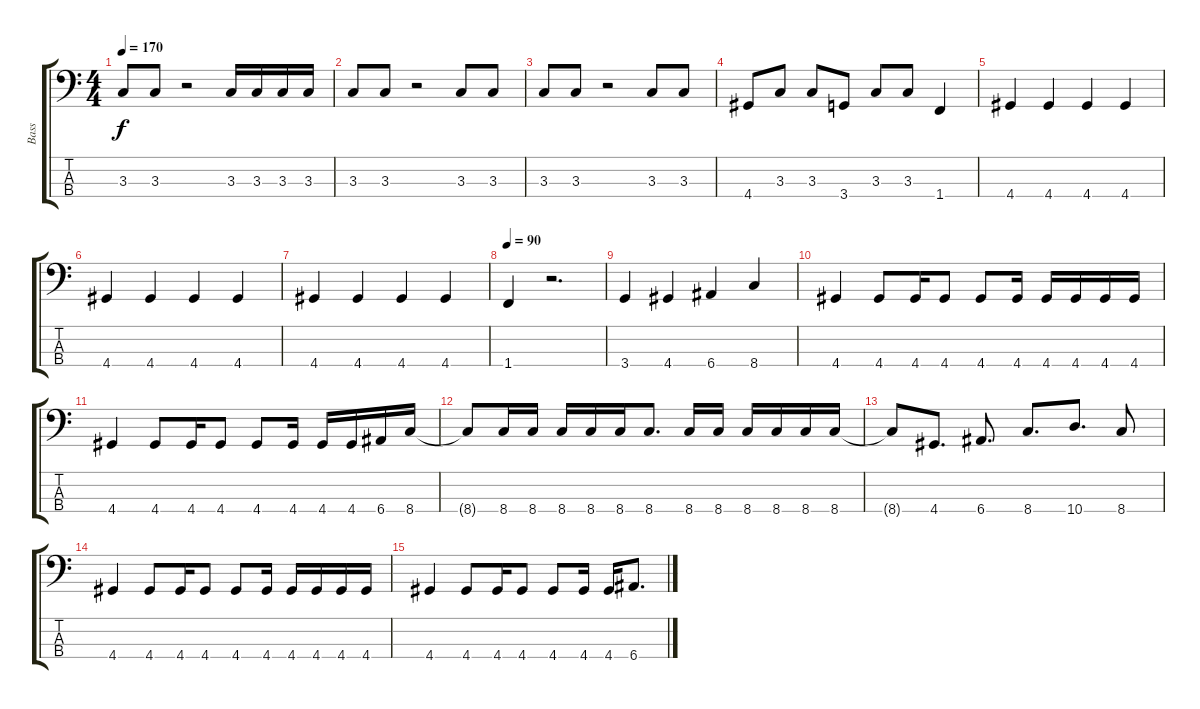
\track ("Bass" "Bass") {instrument electricbassfinger}
\staff {score tabs}
\tuning (G2 D2 A1 E1) {hide}
\ts (4 4)
\tempo 170
\clef f4
\ks c
3.3.8{dy f} 3.3.8 r.2 3.3.16 3.3.16 3.3.16 3.3.16 |
3.3.8 3.3.8 r.2 3.3.8 3.3.8 |
3.3.8 3.3.8 r.2 3.3.8 3.3.8 |
4.4.8 3.3.8 3.3.8 3.4.8 3.3.8 3.3.8 1.4.4 |
4.4.4 4.4.4 4.4.4 4.4.4 |
4.4.4 4.4.4 4.4.4 4.4.4 |
4.4.4 4.4.4 4.4.4 4.4.4 |
\tempo 90
1.4.4 r.2{d} |
3.4.4 4.4.4 6.4.4 8.4.4 |
4.4.4 4.4.8 4.4.16 4.4.8 4.4.8 4.4.16 4.4.16 4.4.16 4.4.16 4.4.16 |
4.4.4 4.4.8 4.4.16 4.4.8 4.4.8 4.4.16 4.4.16 4.4.16 6.4.16 8.4.16 |
8.4{t}.8 8.4.16 8.4.16 8.4.16 8.4.16 8.4.16 8.4.8{d} 8.4.16 8.4.16 8.4.16 8.4.16 8.4.16 8.4.16 |
8.4{t}.8 4.4.8{d} 6.4.8{d} 8.4.8{d} 10.4.8{d} 8.4.8 |
4.4.4 4.4.8 4.4.16 4.4.8 4.4.8 4.4.16 4.4.16 4.4.16 4.4.16 4.4.16 |
4.4.4 4.4.8 4.4.16 4.4.8 4.4.8 4.4.16 4.4.16 6.4.8{d}
